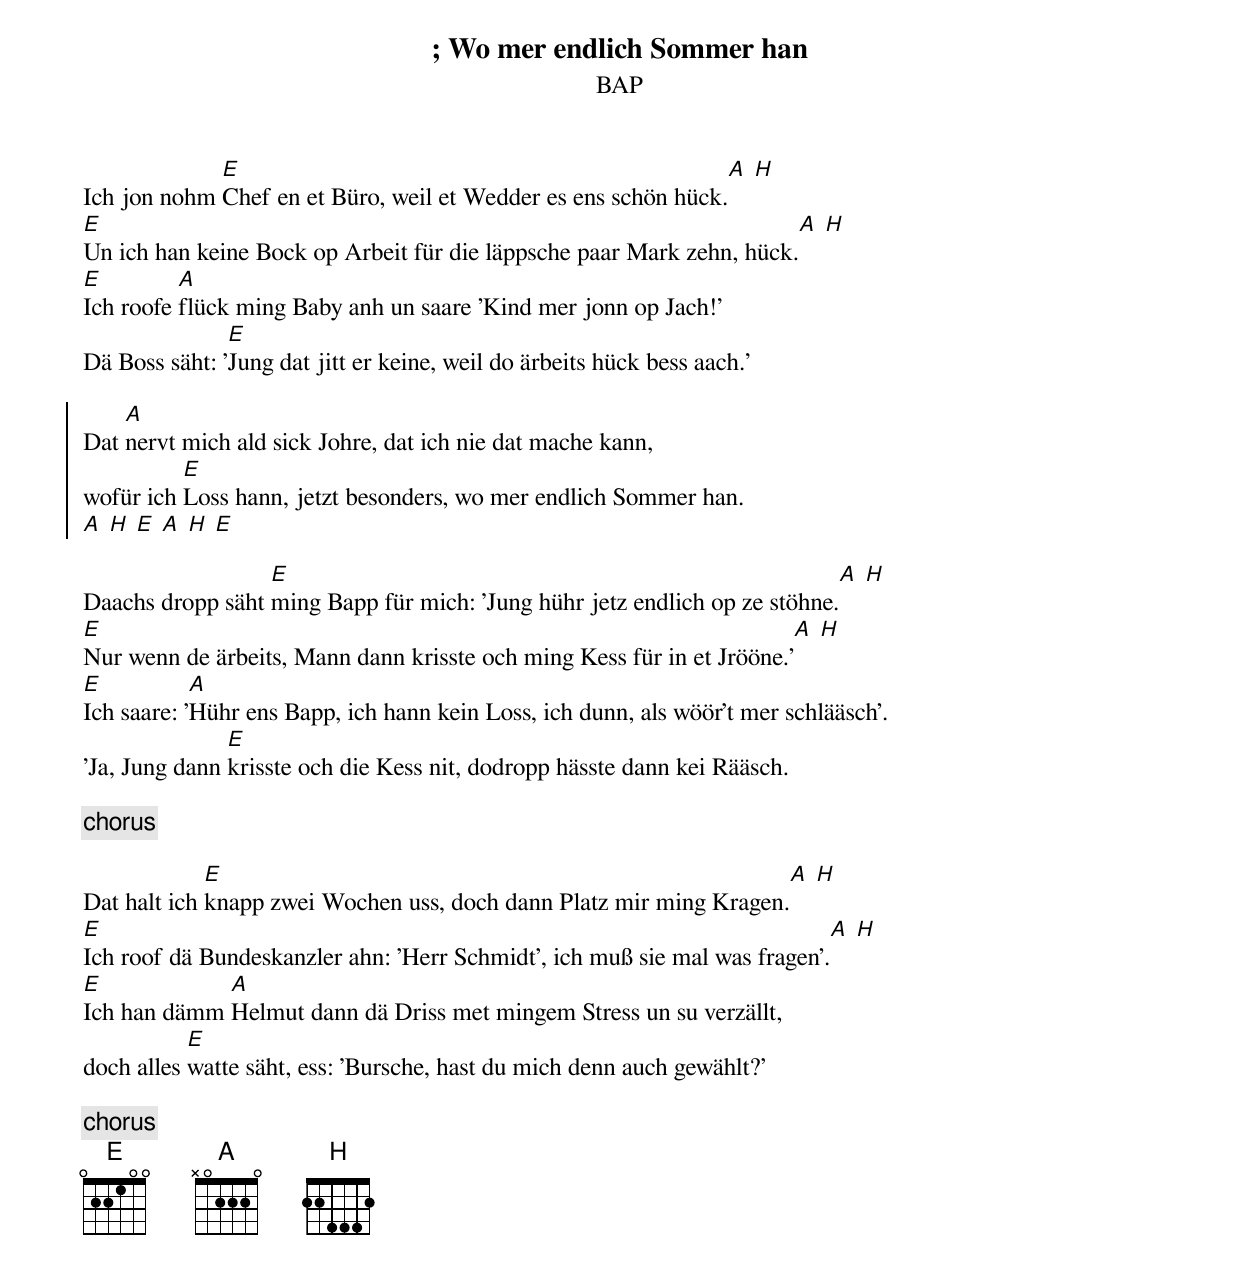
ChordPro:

{title Wo mer endlich Sommer han}
{subtitle BAP}

{define H base-fret 1 frets 2 2 4 4 4 2}

Ich jon nohm [E]Chef en et Büro, weil et Wedder es ens schön hück.[A] [H]
[E]Un ich han keine Bock op Arbeit für die läppsche paar Mark zehn, hück.[A] [H]
[E]Ich roofe [A]flück ming Baby anh un saare 'Kind mer jonn op Jach!'
Dä Boss säht: '[E]Jung dat jitt er keine, weil do ärbeits hück bess aach.'

{soc}
Dat [A]nervt mich ald sick Johre, dat ich nie dat mache kann,
wofür ich [E]Loss hann, jetzt besonders, wo mer endlich Sommer han.
[A] [H] [E] [A] [H] [E]
{eoc}

Daachs dropp säht [E]ming Bapp für mich: 'Jung hühr jetz endlich op ze stöhne.[A] [H]
[E]Nur wenn de ärbeits, Mann dann krisste och ming Kess für in et Jrööne.'[A] [H]
[E]Ich saare: '[A]Hühr ens Bapp, ich hann kein Loss, ich dunn, als wöör't mer schlääsch'.
'Ja, Jung dann [E]krisste och die Kess nit, dodropp hässte dann kei Rääsch.

{comment chorus}

Dat halt ich [E]knapp zwei Wochen uss, doch dann Platz mir ming Kragen.[A] [H]
[E]Ich roof dä Bundeskanzler ahn: 'Herr Schmidt', ich muß sie mal was fragen'.[A] [H]
[E]Ich han dämm [A]Helmut dann dä Driss met mingem Stress un su verzällt,
doch alles [E]watte säht, ess: 'Bursche, hast du mich denn auch gewählt?'

{comment chorus}
